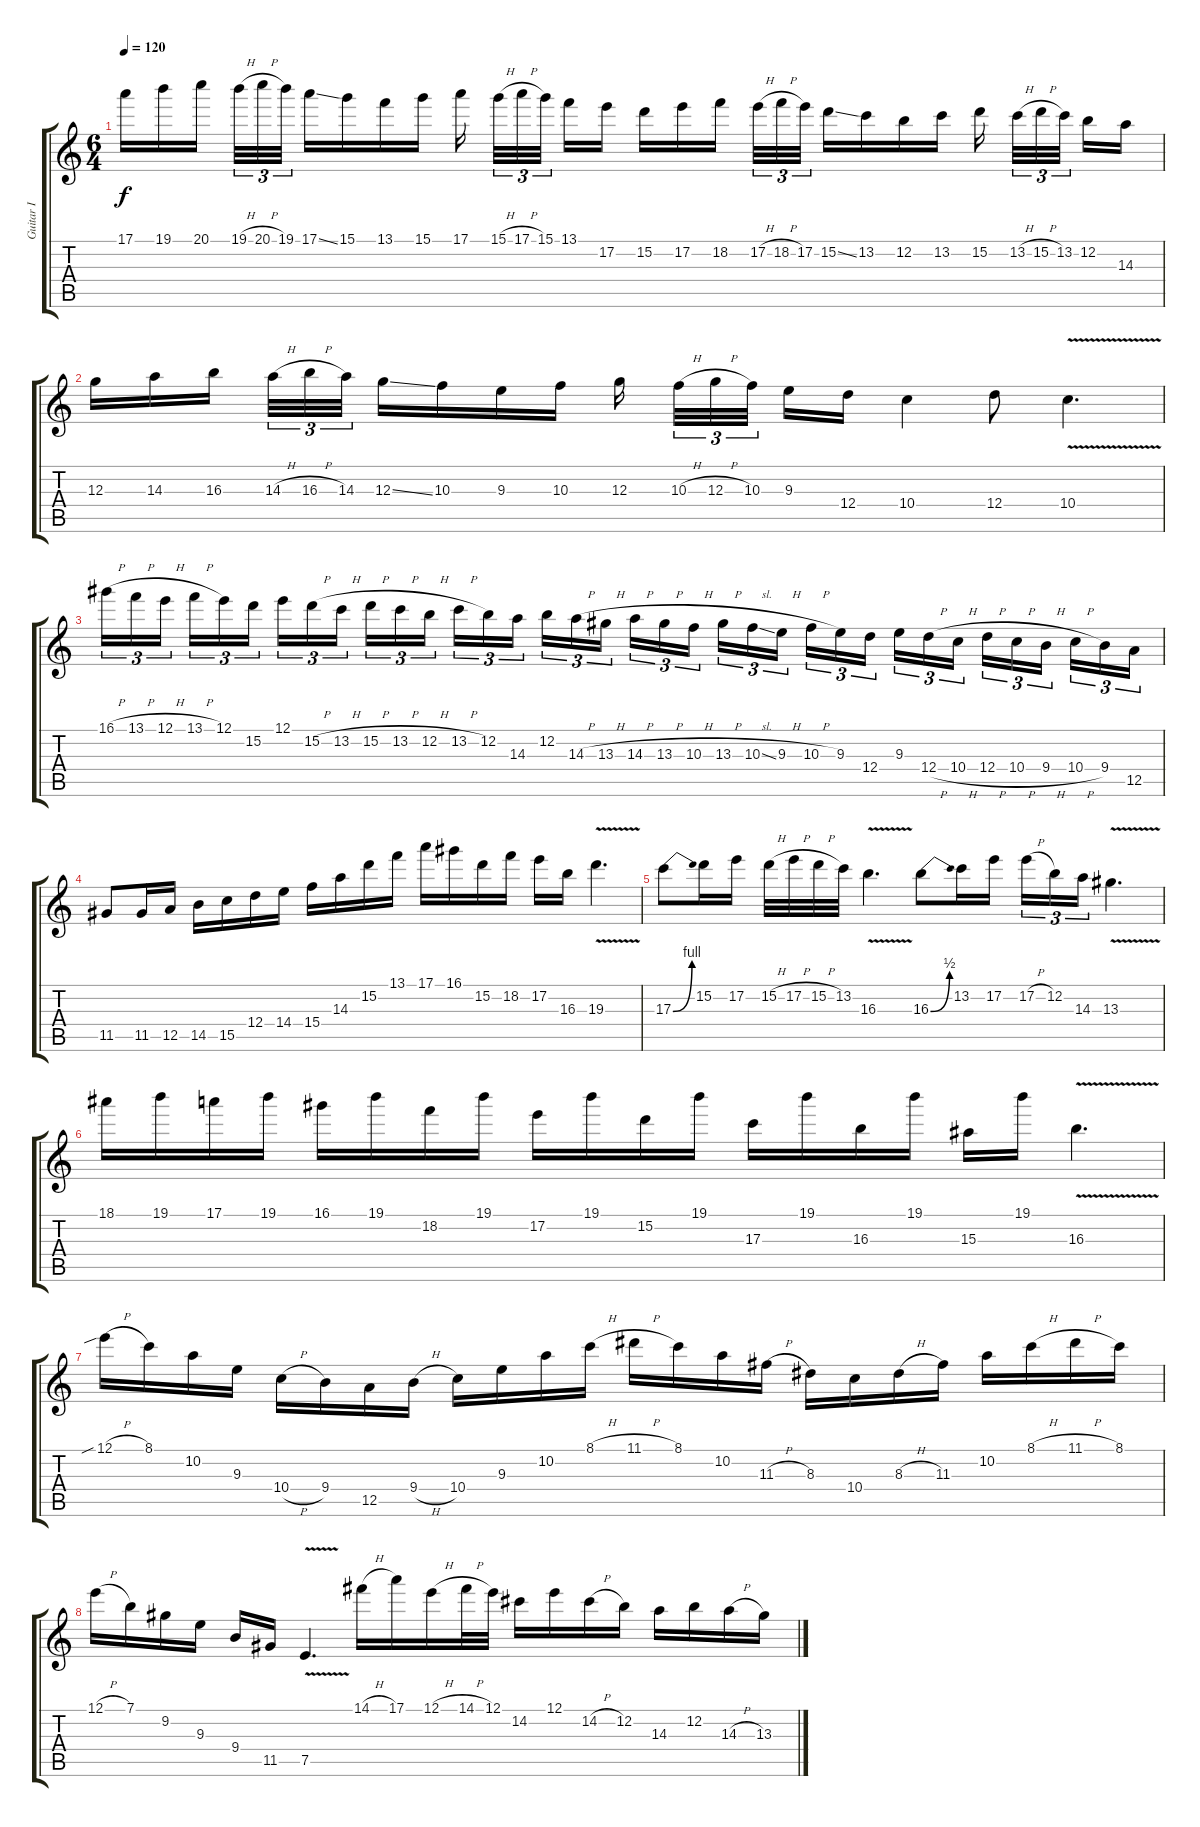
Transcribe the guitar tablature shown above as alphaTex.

\track ("Guitar I" "Guitar I") {instrument distortionguitar}
\staff {score tabs}
\tuning (E4 B3 G3 D3 A2 E2) {hide}
\ts (6 4)
\tempo 120
\clef g2
\ks c
17.1.16{dy f} 19.1.16 20.1.16{beam splitsecondary} 19.1{h}.32{tu (3 2)} 20.1{h}.32{tu (3 2)} 19.1.32{tu (3 2) beam splitsecondary} 17.1{ss}.16 15.1.16 13.1.16 15.1.16 17.1.16{beam splitsecondary} 15.1{h}.32{tu (3 2)} 17.1{h}.32{tu (3 2)} 15.1.32{tu (3 2) beam splitsecondary} 13.1.16 17.2.16 15.2.16 17.2.16 18.2.16{beam splitsecondary} 17.2{h}.32{tu (3 2)} 18.2{h}.32{tu (3 2)} 17.2.32{tu (3 2) beam splitsecondary} 15.2{ss}.16 13.2.16 12.2.16 13.2.16 15.2.16{beam splitsecondary} 13.2{h}.32{tu (3 2)} 15.2{h}.32{tu (3 2)} 13.2.32{tu (3 2) beam splitsecondary} 12.2.16 14.3.16 |
12.3.16 14.3.16 16.3.16{beam splitsecondary} 14.3{h}.32{tu (3 2)} 16.3{h}.32{tu (3 2)} 14.3.32{tu (3 2) beam splitsecondary} 12.3{ss}.16 10.3.16 9.3.16 10.3.16 12.3.16{beam splitsecondary} 10.3{h}.32{tu (3 2)} 12.3{h}.32{tu (3 2)} 10.3.32{tu (3 2) beam splitsecondary} 9.3.16 12.4.16 10.4.4 12.4.8 10.4{v}.4{d} |
16.1{h}.16{tu (3 2)} 13.1{h}.16{tu (3 2)} 12.1{h}.16{tu (3 2) beam splitsecondary} 13.1{h}.16{tu (3 2)} 12.1.16{tu (3 2)} 15.2.16{tu (3 2) beam splitsecondary} 12.1.16{tu (3 2)} 15.2{h}.16{tu (3 2)} 13.2{h}.16{tu (3 2) beam splitsecondary} 15.2{h}.16{tu (3 2)} 13.2{h}.16{tu (3 2)} 12.2{h}.16{tu (3 2) beam splitsecondary} 13.2{h}.16{tu (3 2)} 12.2.16{tu (3 2)} 14.3.16{tu (3 2) beam splitsecondary} 12.2.16{tu (3 2)} 14.3{h}.16{tu (3 2)} 13.3{h}.16{tu (3 2)} 14.3{h}.16{tu (3 2)} 13.3{h}.16{tu (3 2)} 10.3{h}.16{tu (3 2) beam splitsecondary} 13.3{h}.16{tu (3 2)} 10.3{sl}.16{tu (3 2)} 9.3{h}.16{tu (3 2) beam splitsecondary} 10.3{h}.16{tu (3 2)} 9.3.16{tu (3 2)} 12.4.16{tu (3 2) beam splitsecondary} 9.3.16{tu (3 2)} 12.4{h}.16{tu (3 2)} 10.4{h}.16{tu (3 2) beam splitsecondary} 12.4{h}.16{tu (3 2)} 10.4{h}.16{tu (3 2)} 9.4{h}.16{tu (3 2) beam splitsecondary} 10.4{h}.16{tu (3 2)} 9.4.16{tu (3 2)} 12.5.16{tu (3 2)} |
11.5.8 11.5.16 12.5.16 14.5.16 15.5.16 12.4.16 14.4.16 15.4.16 14.3.16 15.2.16 13.1.16 17.1.16 16.1.16 15.2.16 18.2.16 17.2.16 16.3.16 19.3{v}.4{d} |
17.3{be (bend 0 0 60 4)}.8 15.2.16 17.2.16 15.2{h}.32 17.2{h}.32 15.2{h}.32 13.2.32 16.3{v}.4{d} 16.3{be (bend 0 0 60 2)}.8 13.2.16 17.2.16{beam splitsecondary} 17.2{h}.16{tu (3 2)} 12.2.16{tu (3 2)} 14.3.16{tu (3 2)} 13.3{v}.4{d} |
18.1.16 19.1.16 17.1.16 19.1.16 16.1.16 19.1.16 18.2.16 19.1.16 17.2.16 19.1.16 15.2.16 19.1.16 17.3.16 19.1.16 16.3.16 19.1.16 15.3.16 19.1.16 16.3{v}.4{d} |
12.1{sib h}.16 8.1.16 10.2.16 9.3.16 10.4{h}.16 9.4.16 12.5.16 9.4{h}.16 10.4.16 9.3.16 10.2.16 8.1{h}.16 11.1{h}.16 8.1.16 10.2.16 11.3{h}.16 8.3.16 10.4.16 8.3{h}.16 11.3.16 10.2.16 8.1{h}.16 11.1{h}.16 8.1.16 |
12.1{h}.16 7.1.16 9.2.16 9.3.16 9.4.16 11.5.16 7.5{v}.4{d} 14.1{h}.16 17.1.16 12.1{h}.16 14.1{h}.32 12.1.32 14.2.16 12.1.16 14.2{h}.16 12.2.16 14.3.16 12.2.16 14.3{h}.16 13.3.16
